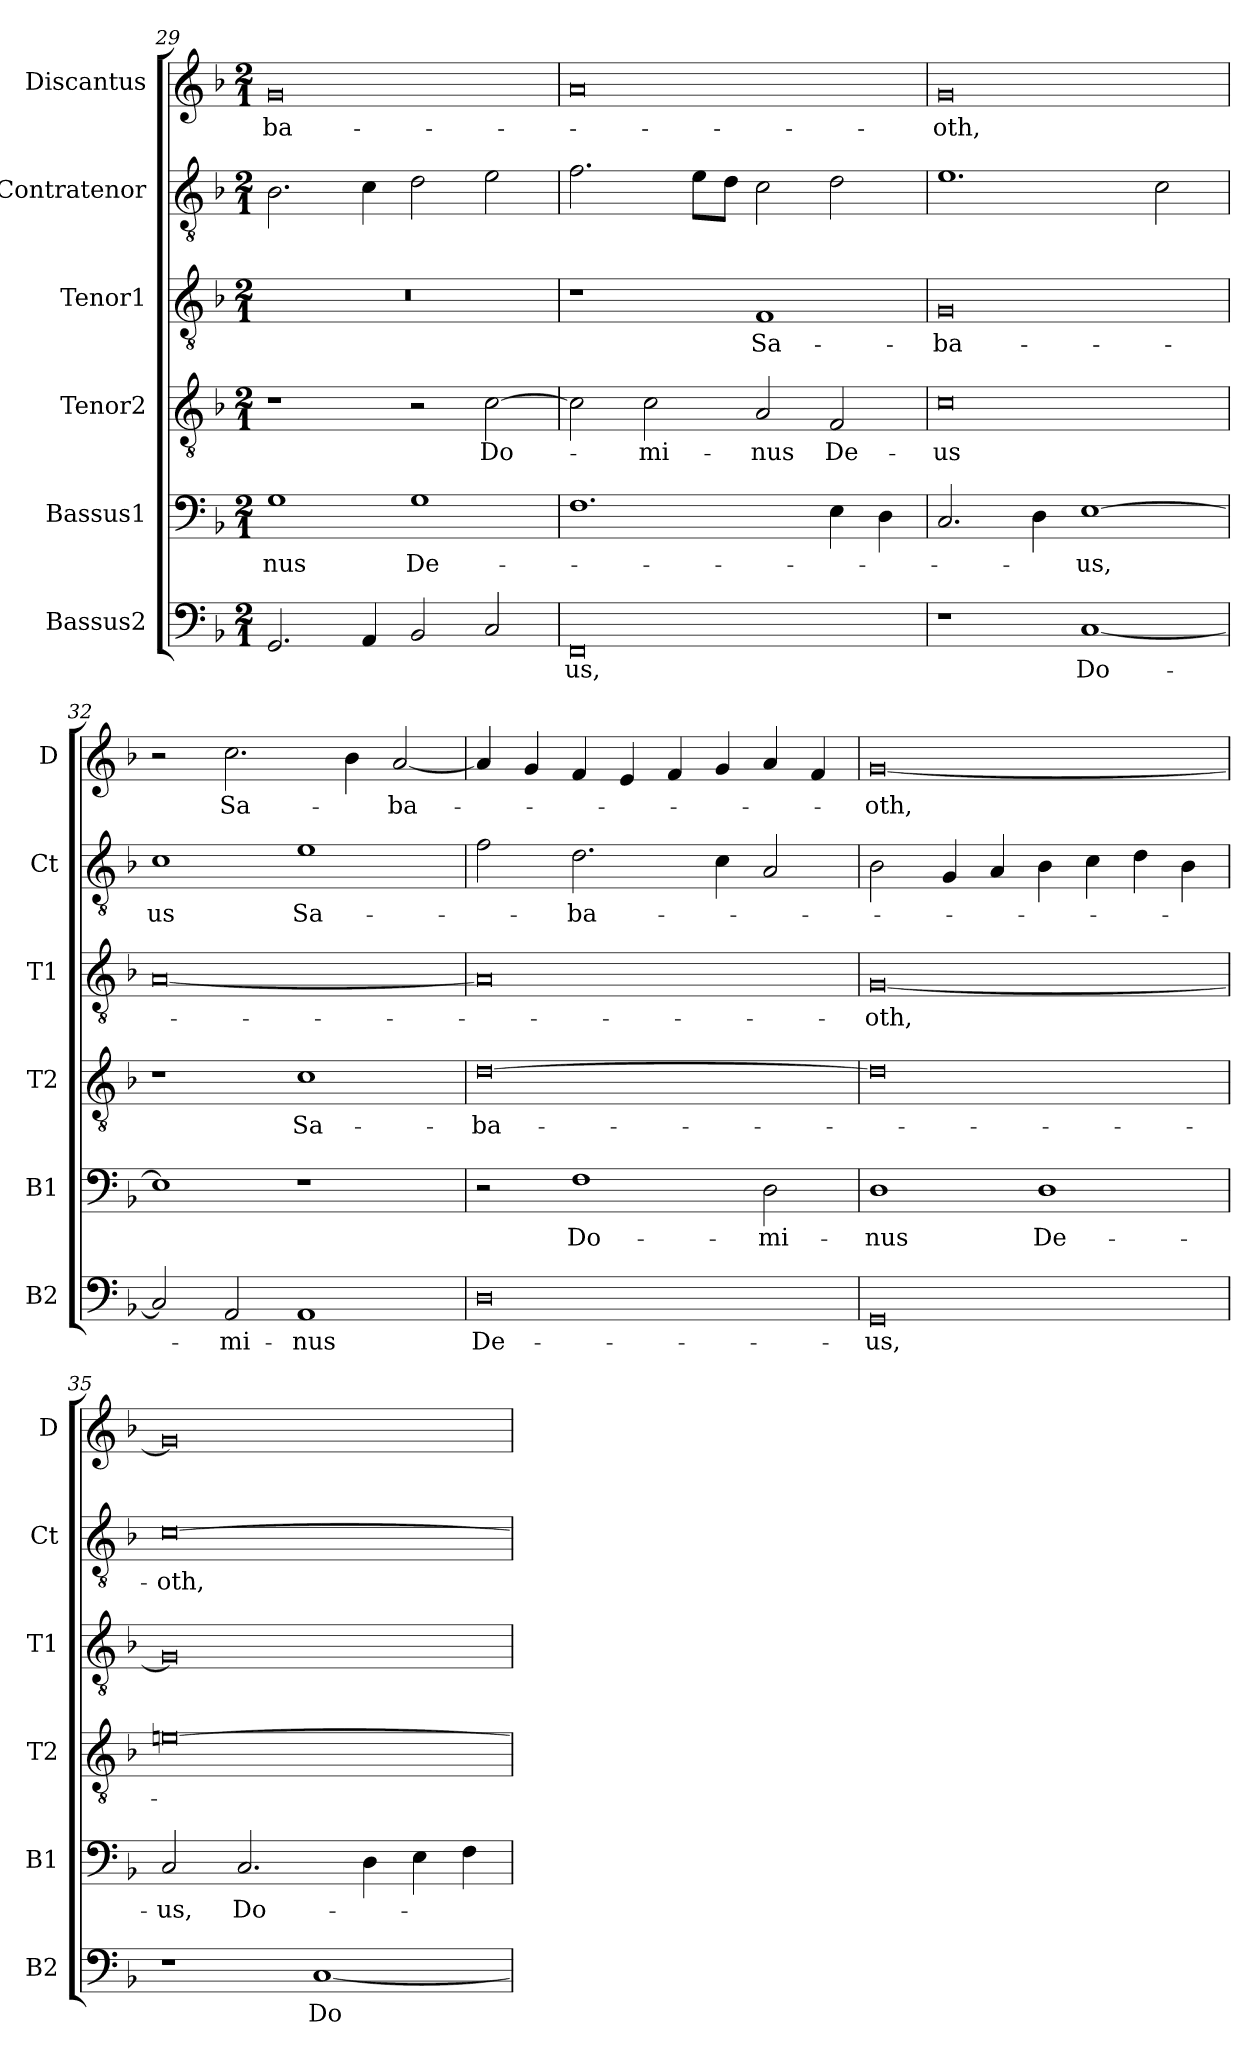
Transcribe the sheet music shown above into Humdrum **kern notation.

**kern	**text	**kern	**text	**kern	**text	**kern	**text	**kern	**text	**kern	**text
*part6	*part6	*part5	*part5	*part4	*part4	*part3	*part3	*part2	*part2	*part1	*part1
*staff6	*staff6	*staff5	*staff5	*staff4	*staff4	*staff3	*staff3	*staff2	*staff2	*staff1	*staff1
*I"Bassus2	*	*I"Bassus1	*	*I"Tenor2	*	*I"Tenor1	*	*I"Contratenor	*	*I"Discantus	*
*I'B2	*	*I'B1	*	*I'T2	*	*I'T1	*	*I'Ct	*	*I'D	*
*clefF4	*	*clefF4	*	*clefGv2	*	*clefGv2	*	*clefGv2	*	*clefG2	*
*k[b-]	*	*k[b-]	*	*k[b-]	*	*k[b-]	*	*k[b-]	*	*k[b-]	*
*M2/1	*	*M2/1	*	*M2/1	*	*M2/1	*	*M2/1	*	*M2/1	*
=29	=29	=29	=29	=29	=29	=29	=29	=29	=29	=29	=29
2.GG/	.	1G	-nus	1r	.	0r	.	2.B-\	.	0g	-ba-
4AA/	.	.	.	.	.	.	.	4c\	.	.	.
2BB-/	.	1G	De-	2r	.	.	.	2d\	.	.	.
2C/	.	.	.	[2c\	Do-	.	.	2e\	.	.	.
=30	=30	=30	=30	=30	=30	=30	=30	=30	=30	=30	=30
0FF	-us,	1.F	.	2c\]	.	1r	.	2.f\	.	0a	.
.	.	.	.	2c\	-mi-	.	.	.	.	.	.
.	.	.	.	.	.	.	.	8e\L	.	.	.
.	.	.	.	.	.	.	.	8d\J	.	.	.
.	.	.	.	2A/	-nus	1F	Sa-	2c\	.	.	.
.	.	4E\	.	2F/	De-	.	.	2d\	.	.	.
.	.	4D\	.	.	.	.	.	.	.	.	.
=31	=31	=31	=31	=31	=31	=31	=31	=31	=31	=31	=31
1r	.	2.C/	.	0c	-us	0G	-ba-	1.e	.	0g	-oth,
.	.	4D\	.	.	.	.	.	.	.	.	.
[1C	Do-	[1E	-us,	.	.	.	.	.	.	.	.
.	.	.	.	.	.	.	.	2c\	.	.	.
=32	=32	=32	=32	=32	=32	=32	=32	=32	=32	=32	=32
2C/]	.	1E]	.	1r	.	[0A	.	1c	-us	2r	.
2AA/	-mi-	.	.	.	.	.	.	.	.	2.cc\	Sa-
1AA	-nus	1r	.	1c	Sa-	.	.	1e	Sa-	.	.
.	.	.	.	.	.	.	.	.	.	4b-\	.
.	.	.	.	.	.	.	.	.	.	[2a/	-ba-
=33	=33	=33	=33	=33	=33	=33	=33	=33	=33	=33	=33
0D	De-	2r	.	[0d	-ba-	0A]	.	2f\	.	4a/]	.
.	.	.	.	.	.	.	.	.	.	4g/	.
.	.	1F	Do-	.	.	.	.	2.d\	-ba-	4f/	.
.	.	.	.	.	.	.	.	.	.	4e/	.
.	.	.	.	.	.	.	.	.	.	4f/	.
.	.	.	.	.	.	.	.	4c\	.	4g/	.
.	.	2D\	-mi-	.	.	.	.	2A/	.	4a/	.
.	.	.	.	.	.	.	.	.	.	4f/	.
=34	=34	=34	=34	=34	=34	=34	=34	=34	=34	=34	=34
0GG	-us,	1D	-nus	0d]	.	[0G	-oth,	2B-\	.	[0g	-oth,
.	.	.	.	.	.	.	.	4G/	.	.	.
.	.	.	.	.	.	.	.	4A/	.	.	.
.	.	1D	De-	.	.	.	.	4B-\	.	.	.
.	.	.	.	.	.	.	.	4c\	.	.	.
.	.	.	.	.	.	.	.	4d\	.	.	.
.	.	.	.	.	.	.	.	4B-\	.	.	.
=35	=35	=35	=35	=35	=35	=35	=35	=35	=35	=35	=35
1r	.	2C/	-us,	[0en	.	0G]	.	[0c	-oth,	0g]	.
.	.	2.C/	Do-	.	.	.	.	.	.	.	.
[1C	Do-	.	.	.	.	.	.	.	.	.	.
.	.	4D\	.	.	.	.	.	.	.	.	.
.	.	4E\	.	.	.	.	.	.	.	.	.
.	.	4F\	.	.	.	.	.	.	.	.	.
=	=	=	=	=	=	=	=	=	=	=	=
*-	*-	*-	*-	*-	*-	*-	*-	*-	*-	*-	*-
